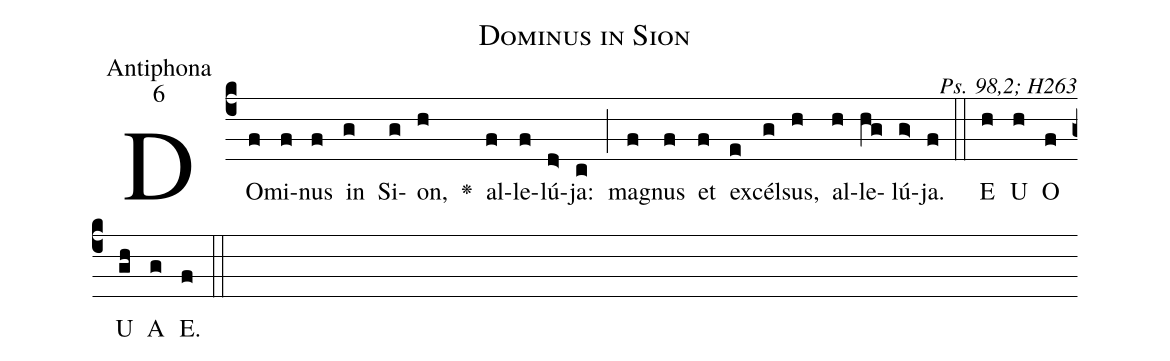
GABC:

name:Dominus in Sion;
office-part:Antiphona;
mode:6;
commentary:Ps. 98,2; H263;
%%
(c4)DO(f)mi(f)nus(f) in(g) Si(g)on,(h) <v>\greheightstar</v>() al(f)le(f)lú(d>)ja:(c) (;)
ma(f)gnus(f) et(f) ex(e)cél(g)sus,(h) al(h)le(hg)lú(g>)ja.(f) (::)

E(h) U(h) O(f) U(gh) A(g) E.(f) (::)
